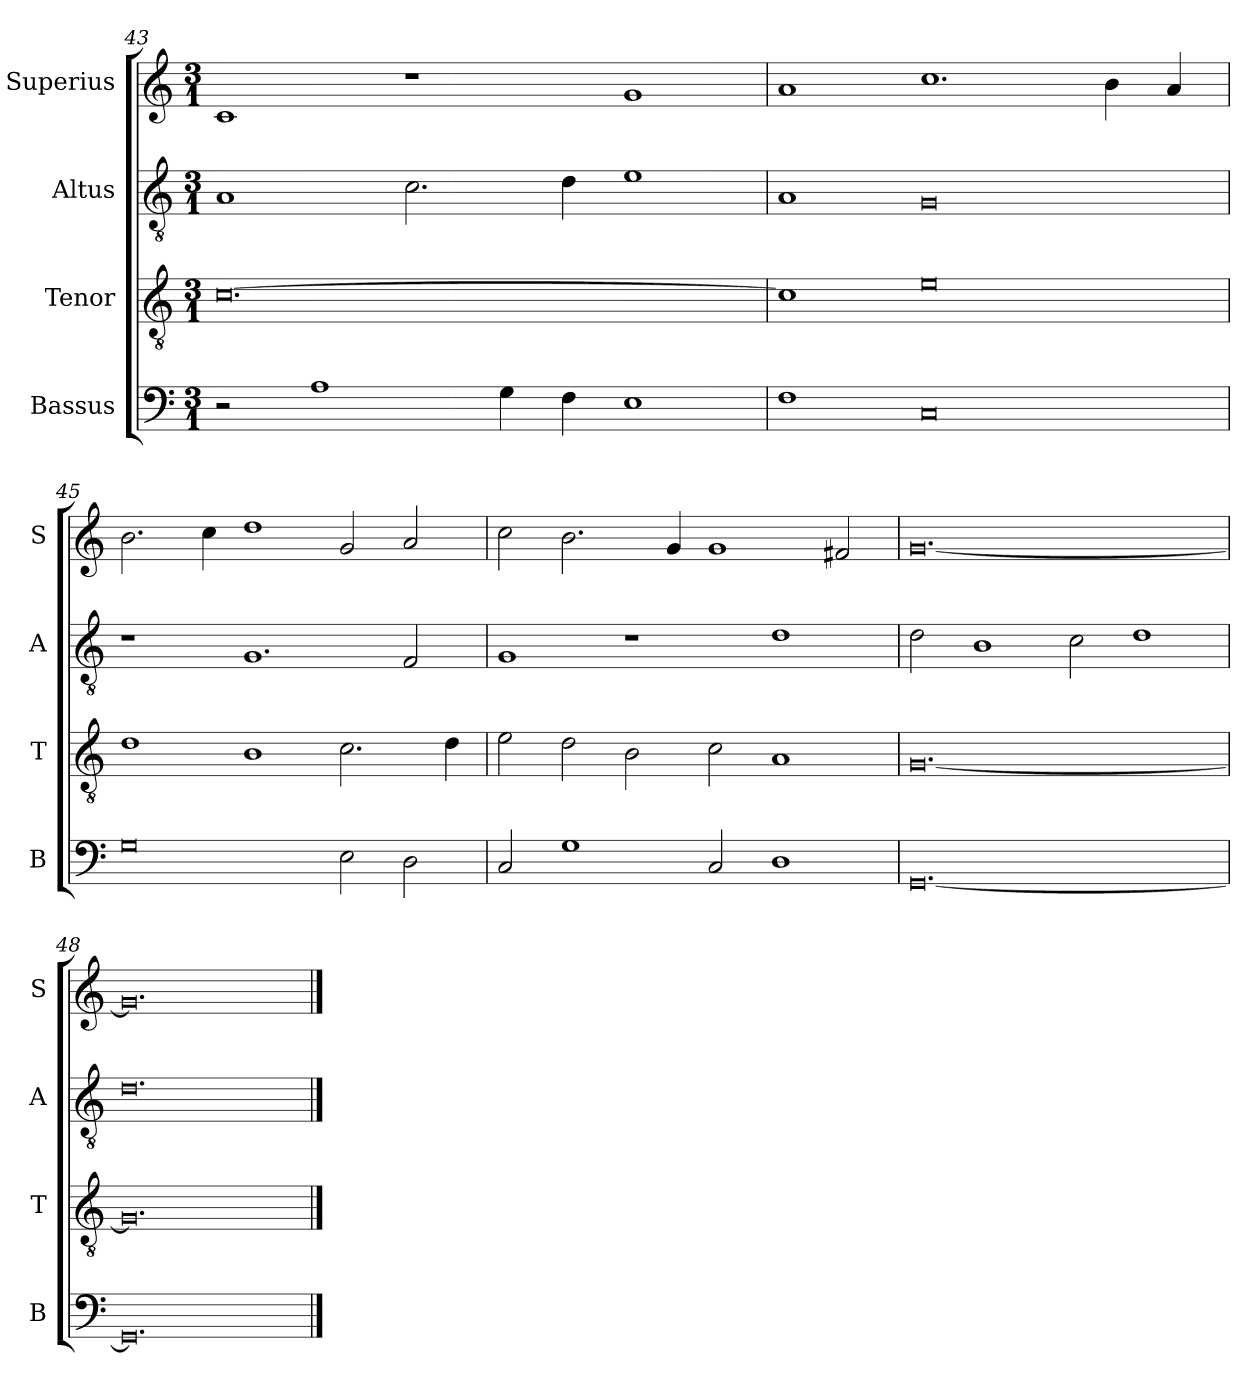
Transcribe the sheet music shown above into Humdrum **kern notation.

**kern	**kern	**kern	**kern
*part4	*part3	*part2	*part1
*staff4	*staff3	*staff2	*staff1
*I"Bassus	*I"Tenor	*I"Altus	*I"Superius
*I'B	*I'T	*I'A	*I'S
*clefF4	*clefGv2	*clefGv2	*clefG2
*k[]	*k[]	*k[]	*k[]
*M3/1	*M3/1	*M3/1	*M3/1
=43	=43	=43	=43
2r	[0.c	1A	1c
1A	.	.	.
.	.	2.c\	1r
4G\	.	.	.
4F\	.	4d\	.
1E	.	1e	1g
=44	=44	=44	=44
1F	1c]	1A	1a
0C	0e	0G	1.cc
.	.	.	4b\
.	.	.	4a/
=45	=45	=45	=45
0G	1d	1r	2.b\
.	.	.	4cc\
.	1B	1.G	1dd
2E\	2.c\	.	2g/
2D\	.	2F/	2a/
.	4d\	.	.
=46	=46	=46	=46
2C/	2e\	1G	2cc\
1G	2d\	.	2.b\
.	2B\	1r	.
.	.	.	4g/
2C/	2c\	.	1g
1D	1A	1d	.
.	.	.	2f#X/
=47	=47	=47	=47
[0.GG	[0.G	2d\	[0.g
.	.	1B	.
.	.	2c\	.
.	.	1d	.
=48	=48	=48	=48
0.GG]	0.G]	0.d	0.g]
==	==	==	==
*-	*-	*-	*-
